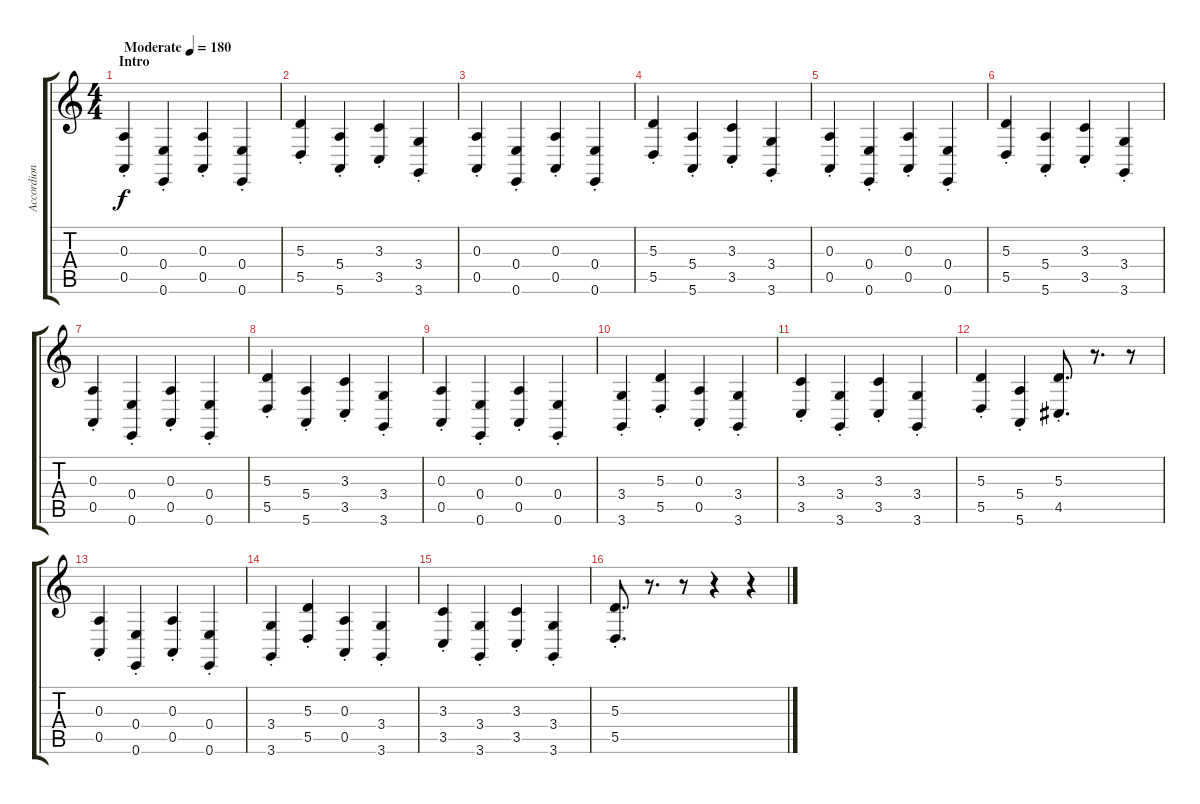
\track ("Accordion - L Hand" "Accordion ") {instrument accordion}
\staff {score tabs}
\tuning (A4 E4 A3 E3 A2 E2) {hide}
\ts (4 4)
\section ("" "Intro")
\tempo (180 "Moderate")
\clef g2
\ks c
(0.3{st} 0.5{st}).4{dy f instrument accordion} (0.4{st} 0.6{st}).4 (0.3{st} 0.5{st}).4 (0.4{st} 0.6{st}).4 |
(5.3{st} 5.5{st}).4 (5.4{st} 5.6{st}).4 (3.3{st} 3.5{st}).4 (3.4{st} 3.6{st}).4 |
(0.3{st} 0.5{st}).4 (0.4{st} 0.6{st}).4 (0.3{st} 0.5{st}).4 (0.4{st} 0.6{st}).4 |
(5.3{st} 5.5{st}).4 (5.4{st} 5.6{st}).4 (3.3{st} 3.5{st}).4 (3.4{st} 3.6{st}).4 |
(0.3{st} 0.5{st}).4 (0.4{st} 0.6{st}).4 (0.3{st} 0.5{st}).4 (0.4{st} 0.6{st}).4 |
(5.3{st} 5.5{st}).4 (5.4{st} 5.6{st}).4 (3.3{st} 3.5{st}).4 (3.4{st} 3.6{st}).4 |
(0.3{st} 0.5{st}).4 (0.4{st} 0.6{st}).4 (0.3{st} 0.5{st}).4 (0.4{st} 0.6{st}).4 |
(5.3{st} 5.5{st}).4 (5.4{st} 5.6{st}).4 (3.3{st} 3.5{st}).4 (3.4{st} 3.6{st}).4 |
(0.3{st} 0.5{st}).4 (0.4{st} 0.6{st}).4 (0.3{st} 0.5{st}).4 (0.4{st} 0.6{st}).4 |
(3.4{st} 3.6{st}).4 (5.3{st} 5.5{st}).4 (0.3{st} 0.5{st}).4 (3.4{st} 3.6{st}).4 |
(3.3{st} 3.5{st}).4 (3.4{st} 3.6{st}).4 (3.3{st} 3.5{st}).4 (3.4{st} 3.6{st}).4 |
(5.3{st} 5.5{st}).4 (5.4{st} 5.6{st}).4 (5.3{st} 4.5{st}).8{d} r.8{d} r.8 |
(0.3{st} 0.5{st}).4 (0.4{st} 0.6{st}).4 (0.3{st} 0.5{st}).4 (0.4{st} 0.6{st}).4 |
(3.4{st} 3.6{st}).4 (5.3{st} 5.5{st}).4 (0.3{st} 0.5{st}).4 (3.4{st} 3.6{st}).4 |
(3.3{st} 3.5{st}).4 (3.4{st} 3.6{st}).4 (3.3{st} 3.5{st}).4 (3.4{st} 3.6{st}).4 |
(5.3{st} 5.5{st}).8{d} r.8{d} r.8 r.4 r.4
